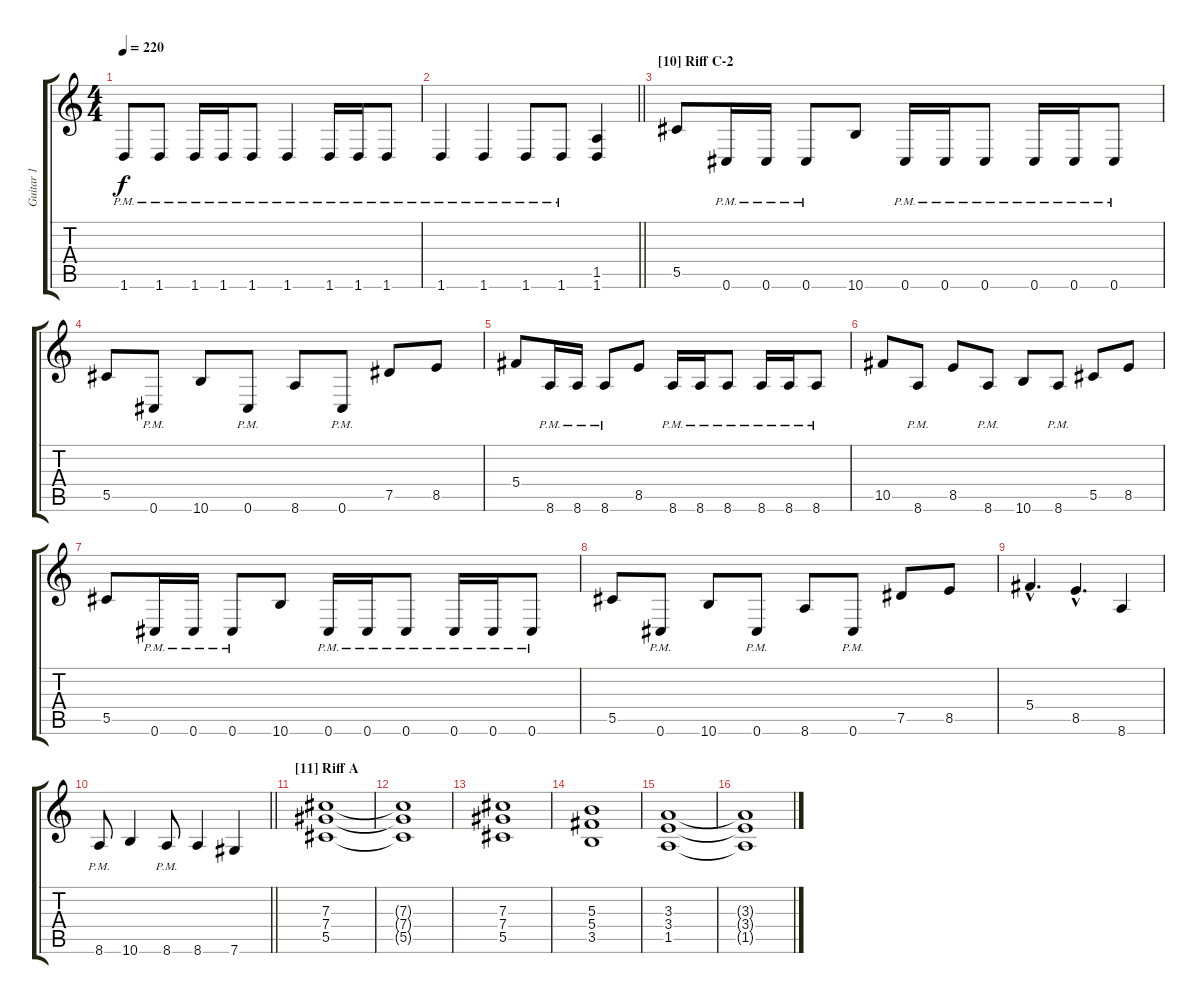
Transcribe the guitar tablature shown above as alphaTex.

\track ("Guitar 1" "Guitar 1") {instrument distortionguitar}
\staff {score tabs}
\tuning (Eb4 Bb3 Gb3 Db3 Ab2 Db2) {hide}
\ts (4 4)
\tempo 220
\clef g2
\ks c
1.6{pm}.8{dy f} 1.6{pm}.8 1.6{pm}.16 1.6{pm}.16 1.6{pm}.8 1.6{pm}.4 1.6{pm}.16 1.6{pm}.16 1.6{pm}.8 |
\barLineRight lightlight
1.6{pm}.4 1.6{pm}.4 1.6{pm}.8 1.6{pm}.8 (1.5 1.6).4 |
\section ("" "[10] Riff C-2")
5.5.8 0.6{pm}.16 0.6{pm}.16 0.6{pm}.8 10.6.8 0.6{pm}.16 0.6{pm}.16 0.6{pm}.8 0.6{pm}.16 0.6{pm}.16 0.6{pm}.8 |
5.5.8 0.6{pm}.8 10.6.8 0.6{pm}.8 8.6.8 0.6{pm}.8 7.5.8 8.5.8 |
5.4.8 8.6{pm}.16 8.6{pm}.16 8.6{pm}.8 8.5.8 8.6{pm}.16 8.6{pm}.16 8.6{pm}.8 8.6{pm}.16 8.6{pm}.16 8.6{pm}.8 |
10.5.8 8.6{pm}.8 8.5.8 8.6{pm}.8 10.6.8 8.6{pm}.8 5.5.8 8.5.8 |
5.5.8 0.6{pm}.16 0.6{pm}.16 0.6{pm}.8 10.6.8 0.6{pm}.16 0.6{pm}.16 0.6{pm}.8 0.6{pm}.16 0.6{pm}.16 0.6{pm}.8 |
5.5.8 0.6{pm}.8 10.6.8 0.6{pm}.8 8.6.8 0.6{pm}.8 7.5.8 8.5.8 |
5.4{hac}.4{d} 8.5{hac}.4{d} 8.6.4 |
\barLineRight lightlight
8.6{pm}.8 10.6.4 8.6{pm}.8 8.6.4 7.6.4 |
\section ("" "[11] Riff A")
(7.3 7.4 5.5).1 |
(7.3{t} 7.4{t} 5.5{t}).1 |
(7.3 7.4 5.5).1 |
(5.3 5.4 3.5).1 |
(3.3 3.4 1.5).1 |
(3.3{t} 3.4{t} 1.5{t}).1
